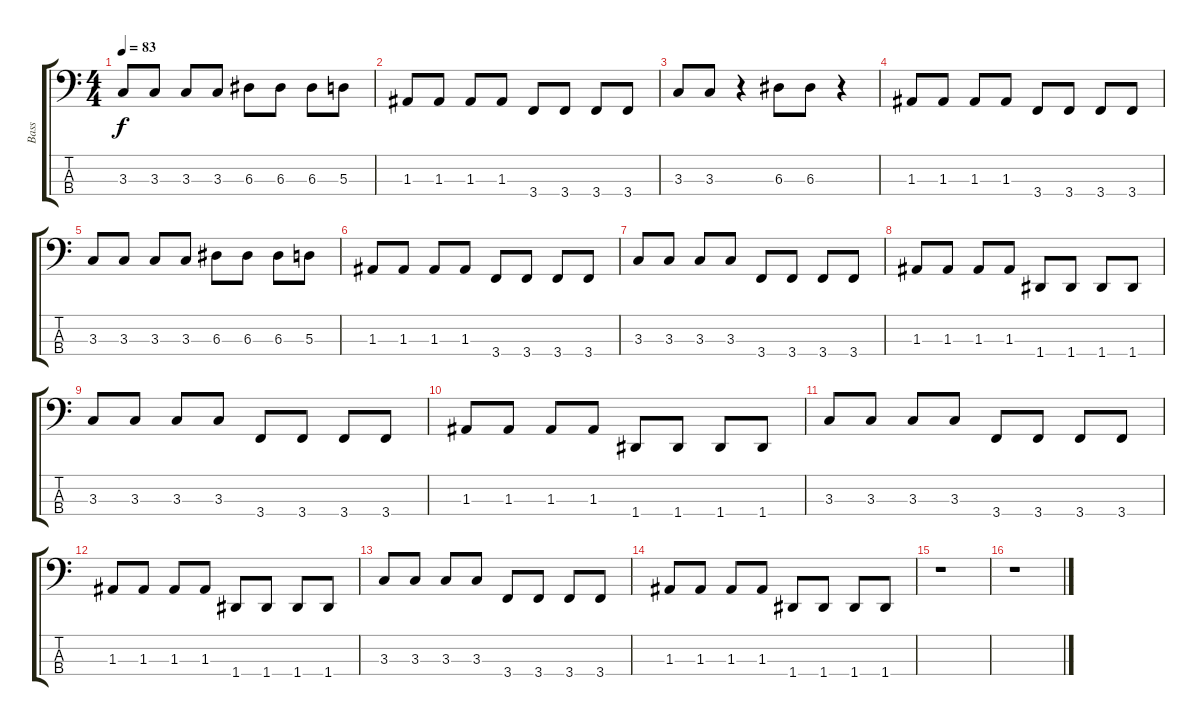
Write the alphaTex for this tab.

\track ("Bass" "Bass") {instrument acousticguitarsteel}
\staff {score tabs}
\tuning (G2 D2 A1 D1) {hide}
\ts (4 4)
\tempo 83
\clef f4
\ks c
3.3.8{dy f} 3.3.8 3.3.8 3.3.8 6.3.8 6.3.8 6.3.8 5.3.8 |
1.3.8 1.3.8 1.3.8 1.3.8 3.4.8 3.4.8 3.4.8 3.4.8 |
3.3.8 3.3.8 r.4 6.3.8 6.3.8 r.4 |
1.3.8 1.3.8 1.3.8 1.3.8 3.4.8 3.4.8 3.4.8 3.4.8 |
3.3.8 3.3.8 3.3.8 3.3.8 6.3.8 6.3.8 6.3.8 5.3.8 |
1.3.8 1.3.8 1.3.8 1.3.8 3.4.8 3.4.8 3.4.8 3.4.8 |
3.3.8 3.3.8 3.3.8 3.3.8 3.4.8 3.4.8 3.4.8 3.4.8 |
1.3.8 1.3.8 1.3.8 1.3.8 1.4.8 1.4.8 1.4.8 1.4.8 |
3.3.8 3.3.8 3.3.8 3.3.8 3.4.8 3.4.8 3.4.8 3.4.8 |
1.3.8 1.3.8 1.3.8 1.3.8 1.4.8 1.4.8 1.4.8 1.4.8 |
3.3.8 3.3.8 3.3.8 3.3.8 3.4.8 3.4.8 3.4.8 3.4.8 |
1.3.8 1.3.8 1.3.8 1.3.8 1.4.8 1.4.8 1.4.8 1.4.8 |
3.3.8 3.3.8 3.3.8 3.3.8 3.4.8 3.4.8 3.4.8 3.4.8 |
1.3.8 1.3.8 1.3.8 1.3.8 1.4.8 1.4.8 1.4.8 1.4.8 |
r.1 |
r.1
